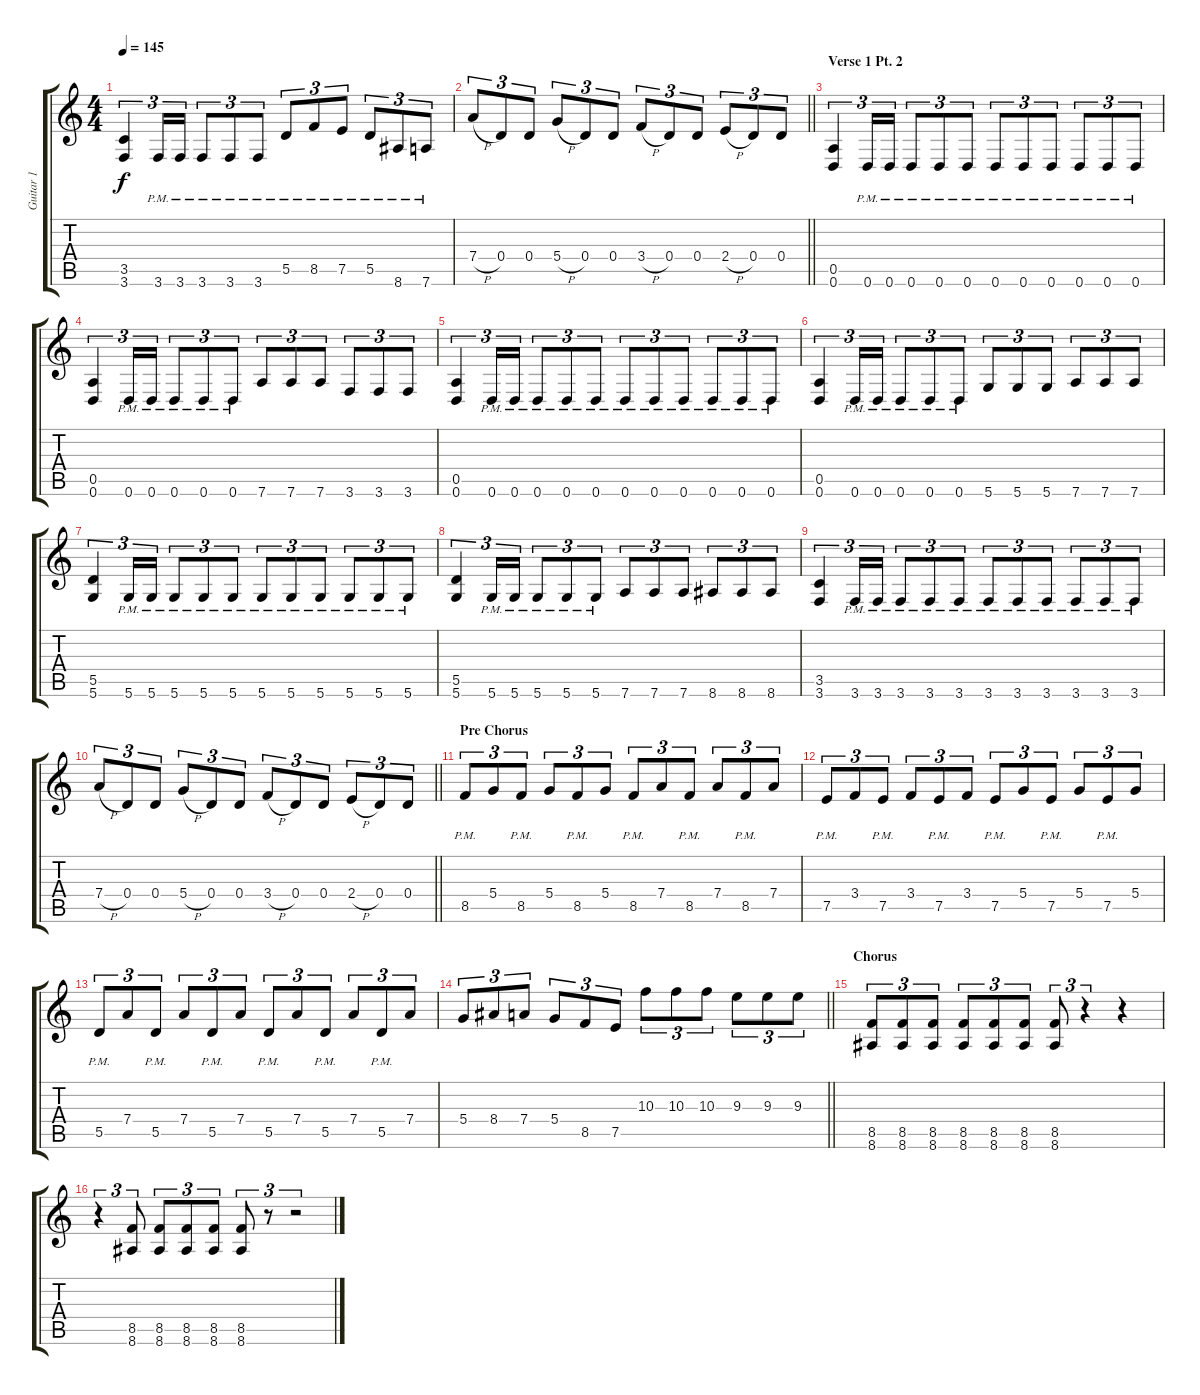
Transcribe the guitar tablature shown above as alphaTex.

\track ("Guitar 1" "Guitar 1") {instrument distortionguitar}
\staff {score tabs}
\tuning (E4 B3 G3 D3 A2 D2) {hide}
\ts (4 4)
\tempo 145
\clef g2
\ks c
(3.5 3.6).4{tu (3 2) dy f} 3.6{pm}.16{tu (3 2)} 3.6{pm}.16{tu (3 2)} 3.6{pm}.8{tu (3 2)} 3.6{pm}.8{tu (3 2)} 3.6{pm}.8{tu (3 2)} 5.5{pm}.8{tu (3 2)} 8.5{pm}.8{tu (3 2)} 7.5{pm}.8{tu (3 2)} 5.5{pm}.8{tu (3 2)} 8.6{pm}.8{tu (3 2)} 7.6{pm}.8{tu (3 2)} |
\barLineRight lightlight
7.4{h}.8{tu (3 2)} 0.4.8{tu (3 2)} 0.4.8{tu (3 2)} 5.4{h}.8{tu (3 2)} 0.4.8{tu (3 2)} 0.4.8{tu (3 2)} 3.4{h}.8{tu (3 2)} 0.4.8{tu (3 2)} 0.4.8{tu (3 2)} 2.4{h}.8{tu (3 2)} 0.4.8{tu (3 2)} 0.4.8{tu (3 2)} |
\section ("" "Verse 1 Pt. 2")
(0.5 0.6).4{tu (3 2)} 0.6{pm}.16{tu (3 2)} 0.6{pm}.16{tu (3 2)} 0.6{pm}.8{tu (3 2)} 0.6{pm}.8{tu (3 2)} 0.6{pm}.8{tu (3 2)} 0.6{pm}.8{tu (3 2)} 0.6{pm}.8{tu (3 2)} 0.6{pm}.8{tu (3 2)} 0.6{pm}.8{tu (3 2)} 0.6{pm}.8{tu (3 2)} 0.6{pm}.8{tu (3 2)} |
(0.5 0.6).4{tu (3 2)} 0.6{pm}.16{tu (3 2)} 0.6{pm}.16{tu (3 2)} 0.6{pm}.8{tu (3 2)} 0.6{pm}.8{tu (3 2)} 0.6{pm}.8{tu (3 2)} 7.6.8{tu (3 2)} 7.6.8{tu (3 2)} 7.6.8{tu (3 2)} 3.6.8{tu (3 2)} 3.6.8{tu (3 2)} 3.6.8{tu (3 2)} |
(0.5 0.6).4{tu (3 2)} 0.6{pm}.16{tu (3 2)} 0.6{pm}.16{tu (3 2)} 0.6{pm}.8{tu (3 2)} 0.6{pm}.8{tu (3 2)} 0.6{pm}.8{tu (3 2)} 0.6{pm}.8{tu (3 2)} 0.6{pm}.8{tu (3 2)} 0.6{pm}.8{tu (3 2)} 0.6{pm}.8{tu (3 2)} 0.6{pm}.8{tu (3 2)} 0.6{pm}.8{tu (3 2)} |
(0.5 0.6).4{tu (3 2)} 0.6{pm}.16{tu (3 2)} 0.6{pm}.16{tu (3 2)} 0.6{pm}.8{tu (3 2)} 0.6{pm}.8{tu (3 2)} 0.6{pm}.8{tu (3 2)} 5.6.8{tu (3 2)} 5.6.8{tu (3 2)} 5.6.8{tu (3 2)} 7.6.8{tu (3 2)} 7.6.8{tu (3 2)} 7.6.8{tu (3 2)} |
(5.5 5.6).4{tu (3 2)} 5.6{pm}.16{tu (3 2)} 5.6{pm}.16{tu (3 2)} 5.6{pm}.8{tu (3 2)} 5.6{pm}.8{tu (3 2)} 5.6{pm}.8{tu (3 2)} 5.6{pm}.8{tu (3 2)} 5.6{pm}.8{tu (3 2)} 5.6{pm}.8{tu (3 2)} 5.6{pm}.8{tu (3 2)} 5.6{pm}.8{tu (3 2)} 5.6{pm}.8{tu (3 2)} |
(5.5 5.6).4{tu (3 2)} 5.6{pm}.16{tu (3 2)} 5.6{pm}.16{tu (3 2)} 5.6{pm}.8{tu (3 2)} 5.6{pm}.8{tu (3 2)} 5.6{pm}.8{tu (3 2)} 7.6.8{tu (3 2)} 7.6.8{tu (3 2)} 7.6.8{tu (3 2)} 8.6.8{tu (3 2)} 8.6.8{tu (3 2)} 8.6.8{tu (3 2)} |
(3.5 3.6).4{tu (3 2)} 3.6{pm}.16{tu (3 2)} 3.6{pm}.16{tu (3 2)} 3.6{pm}.8{tu (3 2)} 3.6{pm}.8{tu (3 2)} 3.6{pm}.8{tu (3 2)} 3.6{pm}.8{tu (3 2)} 3.6{pm}.8{tu (3 2)} 3.6{pm}.8{tu (3 2)} 3.6{pm}.8{tu (3 2)} 3.6{pm}.8{tu (3 2)} 3.6{pm}.8{tu (3 2)} |
\barLineRight lightlight
7.4{h}.8{tu (3 2)} 0.4.8{tu (3 2)} 0.4.8{tu (3 2)} 5.4{h}.8{tu (3 2)} 0.4.8{tu (3 2)} 0.4.8{tu (3 2)} 3.4{h}.8{tu (3 2)} 0.4.8{tu (3 2)} 0.4.8{tu (3 2)} 2.4{h}.8{tu (3 2)} 0.4.8{tu (3 2)} 0.4.8{tu (3 2)} |
\section ("" "Pre Chorus")
8.5{pm}.8{tu (3 2)} 5.4.8{tu (3 2)} 8.5{pm}.8{tu (3 2)} 5.4.8{tu (3 2)} 8.5{pm}.8{tu (3 2)} 5.4.8{tu (3 2)} 8.5{pm}.8{tu (3 2)} 7.4.8{tu (3 2)} 8.5{pm}.8{tu (3 2)} 7.4.8{tu (3 2)} 8.5{pm}.8{tu (3 2)} 7.4.8{tu (3 2)} |
7.5{pm}.8{tu (3 2)} 3.4.8{tu (3 2)} 7.5{pm}.8{tu (3 2)} 3.4.8{tu (3 2)} 7.5{pm}.8{tu (3 2)} 3.4.8{tu (3 2)} 7.5{pm}.8{tu (3 2)} 5.4.8{tu (3 2)} 7.5{pm}.8{tu (3 2)} 5.4.8{tu (3 2)} 7.5{pm}.8{tu (3 2)} 5.4.8{tu (3 2)} |
5.5{pm}.8{tu (3 2)} 7.4.8{tu (3 2)} 5.5{pm}.8{tu (3 2)} 7.4.8{tu (3 2)} 5.5{pm}.8{tu (3 2)} 7.4.8{tu (3 2)} 5.5{pm}.8{tu (3 2)} 7.4.8{tu (3 2)} 5.5{pm}.8{tu (3 2)} 7.4.8{tu (3 2)} 5.5{pm}.8{tu (3 2)} 7.4.8{tu (3 2)} |
\barLineRight lightlight
5.4.8{tu (3 2)} 8.4.8{tu (3 2)} 7.4.8{tu (3 2)} 5.4.8{tu (3 2)} 8.5.8{tu (3 2)} 7.5.8{tu (3 2)} 10.3.8{tu (3 2)} 10.3.8{tu (3 2)} 10.3.8{tu (3 2)} 9.3.8{tu (3 2)} 9.3.8{tu (3 2)} 9.3.8{tu (3 2)} |
\section ("" "Chorus")
(8.5 8.6).8{tu (3 2)} (8.5 8.6).8{tu (3 2)} (8.5 8.6).8{tu (3 2)} (8.5 8.6).8{tu (3 2)} (8.5 8.6).8{tu (3 2)} (8.5 8.6).8{tu (3 2)} (8.5 8.6).8{tu (3 2)} r.4{tu (3 2)} r.4 |
r.4{tu (3 2)} (8.5 8.6).8{tu (3 2)} (8.5 8.6).8{tu (3 2)} (8.5 8.6).8{tu (3 2)} (8.5 8.6).8{tu (3 2)} (8.5 8.6).8{tu (3 2)} r.8{tu (3 2)} r.2{tu (3 2)}
